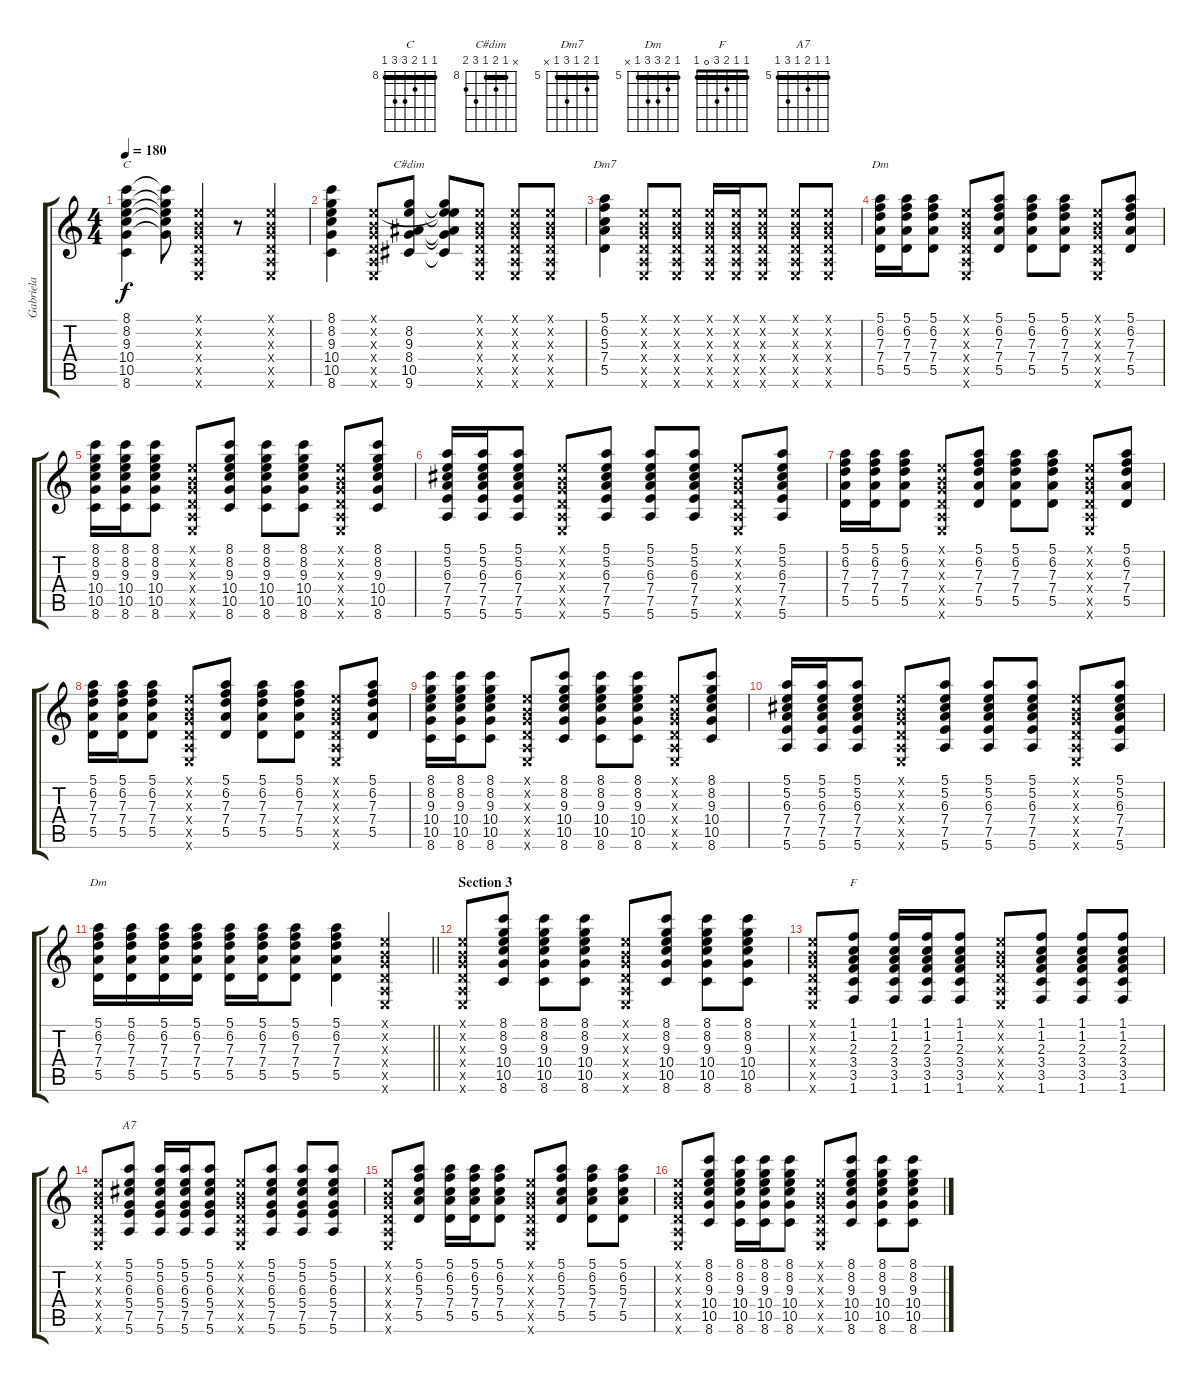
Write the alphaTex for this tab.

\track ("Gabriela" "Gabriela") {instrument acousticguitarnylon}
\staff {score tabs}
\tuning (E4 B3 G3 D3 A2 E2) {hide}
\chord ("C" 8 8 9 10 10 8) {firstfret 8 barre 8}
\chord ("C#dim" x 8 9 8 10 9) {firstfret 8 barre 8}
\chord ("Dm7" 5 6 5 7 5 x) {firstfret 5 barre 5}
\chord ("Dm" 1 3 2 0 x x)
\chord ("Dm" 5 6 7 7 5 x) {firstfret 5 barre 5}
\chord ("F" 1 1 2 3 0 1) {barre 1}
\chord ("A7" 5 5 6 5 7 5) {firstfret 5 barre 5}
\ts (4 4)
\tempo 180
\clef g2
\ks c
(8.1 8.2 9.3 10.4 10.5 8.6).4{ch "C" dy f} (8.1{t} 8.2{t} 9.3{t} 10.4{t} 10.5{t}).8 (0.1{x} 0.2{x} 0.3{x} 0.4{x} 0.5{x} 0.6{x}).4 r.8 (0.1{x} 0.2{x} 0.3{x} 0.4{x} 0.5{x} 0.6{x}).4 |
(8.1 8.2 9.3 10.4 10.5 8.6).4 (0.1{x} 0.2{x} 0.3{x} 0.4{x} 0.5{x} 0.6{x}).8 (8.2 9.3 8.4 10.5 9.6).8{ch "C#dim"} (0.1{t} 8.2{t} 9.3{t} 8.4{t} 10.5{t} 9.6{t}).8 (0.1{x} 0.2{x} 0.3{x} 0.4{x} 0.5{x} 0.6{x}).8 (0.1{x} 0.2{x} 0.3{x} 0.4{x} 0.5{x} 0.6{x}).8 (0.1{x} 0.2{x} 0.3{x} 0.4{x} 0.5{x} 0.6{x}).8 |
(5.1 6.2 5.3 7.4 5.5).4{ch "Dm7"} (0.1{x} 0.2{x} 0.3{x} 0.4{x} 0.5{x} 0.6{x}).8 (0.1{x} 0.2{x} 0.3{x} 0.4{x} 0.5{x} 0.6{x}).8 (0.1{x} 0.2{x} 0.3{x} 0.4{x} 0.5{x} 0.6{x}).16 (0.1{x} 0.2{x} 0.3{x} 0.4{x} 0.5{x} 0.6{x}).16 (0.1{x} 0.2{x} 0.3{x} 0.4{x} 0.5{x} 0.6{x}).8 (0.1{x} 0.2{x} 0.3{x} 0.4{x} 0.5{x} 0.6{x}).8 (0.1{x} 0.2{x} 0.3{x} 0.4{x} 0.5{x} 0.6{x}).8 |
(5.1 6.2 7.3 7.4 5.5).16{ch "Dm"} (5.1 6.2 7.3 7.4 5.5).16 (5.1 6.2 7.3 7.4 5.5).8 (0.1{x} 0.2{x} 0.3{x} 0.4{x} 0.5{x} 0.6{x}).8 (5.1 6.2 7.3 7.4 5.5).8 (5.1 6.2 7.3 7.4 5.5).8 (5.1 6.2 7.3 7.4 5.5).8 (0.1{x} 0.2{x} 0.3{x} 0.4{x} 0.5{x} 0.6{x}).8 (5.1 6.2 7.3 7.4 5.5).8 |
(8.1 8.2 9.3 10.4 10.5 8.6).16 (8.1 8.2 9.3 10.4 10.5 8.6).16 (8.1 8.2 9.3 10.4 10.5 8.6).8 (0.1{x} 0.2{x} 0.3{x} 0.4{x} 0.5{x} 0.6{x}).8 (8.1 8.2 9.3 10.4 10.5 8.6).8 (8.1 8.2 9.3 10.4 10.5 8.6).8 (8.1 8.2 9.3 10.4 10.5 8.6).8 (0.1{x} 0.2{x} 0.3{x} 0.4{x} 0.5{x} 0.6{x}).8 (8.1 8.2 9.3 10.4 10.5 8.6).8 |
(5.1 5.2 6.3 7.4 7.5 5.6).16 (5.1 5.2 6.3 7.4 7.5 5.6).16 (5.1 5.2 6.3 7.4 7.5 5.6).8 (0.1{x} 0.2{x} 0.3{x} 0.4{x} 0.5{x} 0.6{x}).8 (5.1 5.2 6.3 7.4 7.5 5.6).8 (5.1 5.2 6.3 7.4 7.5 5.6).8 (5.1 5.2 6.3 7.4 7.5 5.6).8 (0.1{x} 0.2{x} 0.3{x} 0.4{x} 0.5{x} 0.6{x}).8 (5.1 5.2 6.3 7.4 7.5 5.6).8 |
(5.1 6.2 7.3 7.4 5.5).16 (5.1 6.2 7.3 7.4 5.5).16 (5.1 6.2 7.3 7.4 5.5).8 (0.1{x} 0.2{x} 0.3{x} 0.4{x} 0.5{x} 0.6{x}).8 (5.1 6.2 7.3 7.4 5.5).8 (5.1 6.2 7.3 7.4 5.5).8 (5.1 6.2 7.3 7.4 5.5).8 (0.1{x} 0.2{x} 0.3{x} 0.4{x} 0.5{x} 0.6{x}).8 (5.1 6.2 7.3 7.4 5.5).8 |
(5.1 6.2 7.3 7.4 5.5).16 (5.1 6.2 7.3 7.4 5.5).16 (5.1 6.2 7.3 7.4 5.5).8 (0.1{x} 0.2{x} 0.3{x} 0.4{x} 0.5{x} 0.6{x}).8 (5.1 6.2 7.3 7.4 5.5).8 (5.1 6.2 7.3 7.4 5.5).8 (5.1 6.2 7.3 7.4 5.5).8 (0.1{x} 0.2{x} 0.3{x} 0.4{x} 0.5{x} 0.6{x}).8 (5.1 6.2 7.3 7.4 5.5).8 |
(8.1 8.2 9.3 10.4 10.5 8.6).16 (8.1 8.2 9.3 10.4 10.5 8.6).16 (8.1 8.2 9.3 10.4 10.5 8.6).8 (0.1{x} 0.2{x} 0.3{x} 0.4{x} 0.5{x} 0.6{x}).8 (8.1 8.2 9.3 10.4 10.5 8.6).8 (8.1 8.2 9.3 10.4 10.5 8.6).8 (8.1 8.2 9.3 10.4 10.5 8.6).8 (0.1{x} 0.2{x} 0.3{x} 0.4{x} 0.5{x} 0.6{x}).8 (8.1 8.2 9.3 10.4 10.5 8.6).8 |
(5.1 5.2 6.3 7.4 7.5 5.6).16 (5.1 5.2 6.3 7.4 7.5 5.6).16 (5.1 5.2 6.3 7.4 7.5 5.6).8 (0.1{x} 0.2{x} 0.3{x} 0.4{x} 0.5{x} 0.6{x}).8 (5.1 5.2 6.3 7.4 7.5 5.6).8 (5.1 5.2 6.3 7.4 7.5 5.6).8 (5.1 5.2 6.3 7.4 7.5 5.6).8 (0.1{x} 0.2{x} 0.3{x} 0.4{x} 0.5{x} 0.6{x}).8 (5.1 5.2 6.3 7.4 7.5 5.6).8 |
\barLineRight lightlight
(5.1 6.2 7.3 7.4 5.5).16{ch "Dm"} (5.1 6.2 7.3 7.4 5.5).16 (5.1 6.2 7.3 7.4 5.5).16 (5.1 6.2 7.3 7.4 5.5).16 (5.1 6.2 7.3 7.4 5.5).16 (5.1 6.2 7.3 7.4 5.5).16 (5.1 6.2 7.3 7.4 5.5).8 (5.1 6.2 7.3 7.4 5.5).4 (0.1{x} 0.2{x} 0.3{x} 0.4{x} 0.5{x} 0.6{x}).4 |
\section ("" "Section 3")
(0.1{x} 0.2{x} 0.3{x} 0.4{x} 0.5{x} 0.6{x}).8 (8.1 8.2 9.3 10.4 10.5 8.6).8 (8.1 8.2 9.3 10.4 10.5 8.6).8 (8.1 8.2 9.3 10.4 10.5 8.6).8 (0.1{x} 0.2{x} 0.3{x} 0.4{x} 0.5{x} 0.6{x}).8 (8.1 8.2 9.3 10.4 10.5 8.6).8 (8.1 8.2 9.3 10.4 10.5 8.6).8 (8.1 8.2 9.3 10.4 10.5 8.6).8 |
(0.1{x} 0.2{x} 0.3{x} 0.4{x} 0.5{x} 0.6{x}).8 (1.1 1.2 2.3 3.4 3.5 1.6).8{ch "F"} (1.1 1.2 2.3 3.4 3.5 1.6).16 (1.1 1.2 2.3 3.4 3.5 1.6).16 (1.1 1.2 2.3 3.4 3.5 1.6).8 (0.1{x} 0.2{x} 0.3{x} 0.4{x} 0.5{x} 0.6{x}).8 (1.1 1.2 2.3 3.4 3.5 1.6).8 (1.1 1.2 2.3 3.4 3.5 1.6).8 (1.1 1.2 2.3 3.4 3.5 1.6).8 |
(0.1{x} 0.2{x} 0.3{x} 0.4{x} 0.5{x} 0.6{x}).8 (5.1 5.2 6.3 5.4 7.5 5.6).8{ch "A7"} (5.1 5.2 6.3 5.4 7.5 5.6).16 (5.1 5.2 6.3 5.4 7.5 5.6).16 (5.1 5.2 6.3 5.4 7.5 5.6).8 (0.1{x} 0.2{x} 0.3{x} 0.4{x} 0.5{x} 0.6{x}).8 (5.1 5.2 6.3 5.4 7.5 5.6).8 (5.1 5.2 6.3 5.4 7.5 5.6).8 (5.1 5.2 6.3 5.4 7.5 5.6).8 |
(0.1{x} 0.2{x} 0.3{x} 0.4{x} 0.5{x} 0.6{x}).8 (5.1 6.2 5.3 7.4 5.5).8 (5.1 6.2 5.3 7.4 5.5).16 (5.1 6.2 5.3 7.4 5.5).16 (5.1 6.2 5.3 7.4 5.5).8 (0.1{x} 0.2{x} 0.3{x} 0.4{x} 0.5{x} 0.6{x}).8 (5.1 6.2 5.3 7.4 5.5).8 (5.1 6.2 5.3 7.4 5.5).8 (5.1 6.2 5.3 7.4 5.5).8 |
(0.1{x} 0.2{x} 0.3{x} 0.4{x} 0.5{x} 0.6{x}).8 (8.1 8.2 9.3 10.4 10.5 8.6).8 (8.1 8.2 9.3 10.4 10.5 8.6).16 (8.1 8.2 9.3 10.4 10.5 8.6).16 (8.1 8.2 9.3 10.4 10.5 8.6).8 (0.1{x} 0.2{x} 0.3{x} 0.4{x} 0.5{x} 0.6{x}).8 (8.1 8.2 9.3 10.4 10.5 8.6).8 (8.1 8.2 9.3 10.4 10.5 8.6).8 (8.1 8.2 9.3 10.4 10.5 8.6).8
